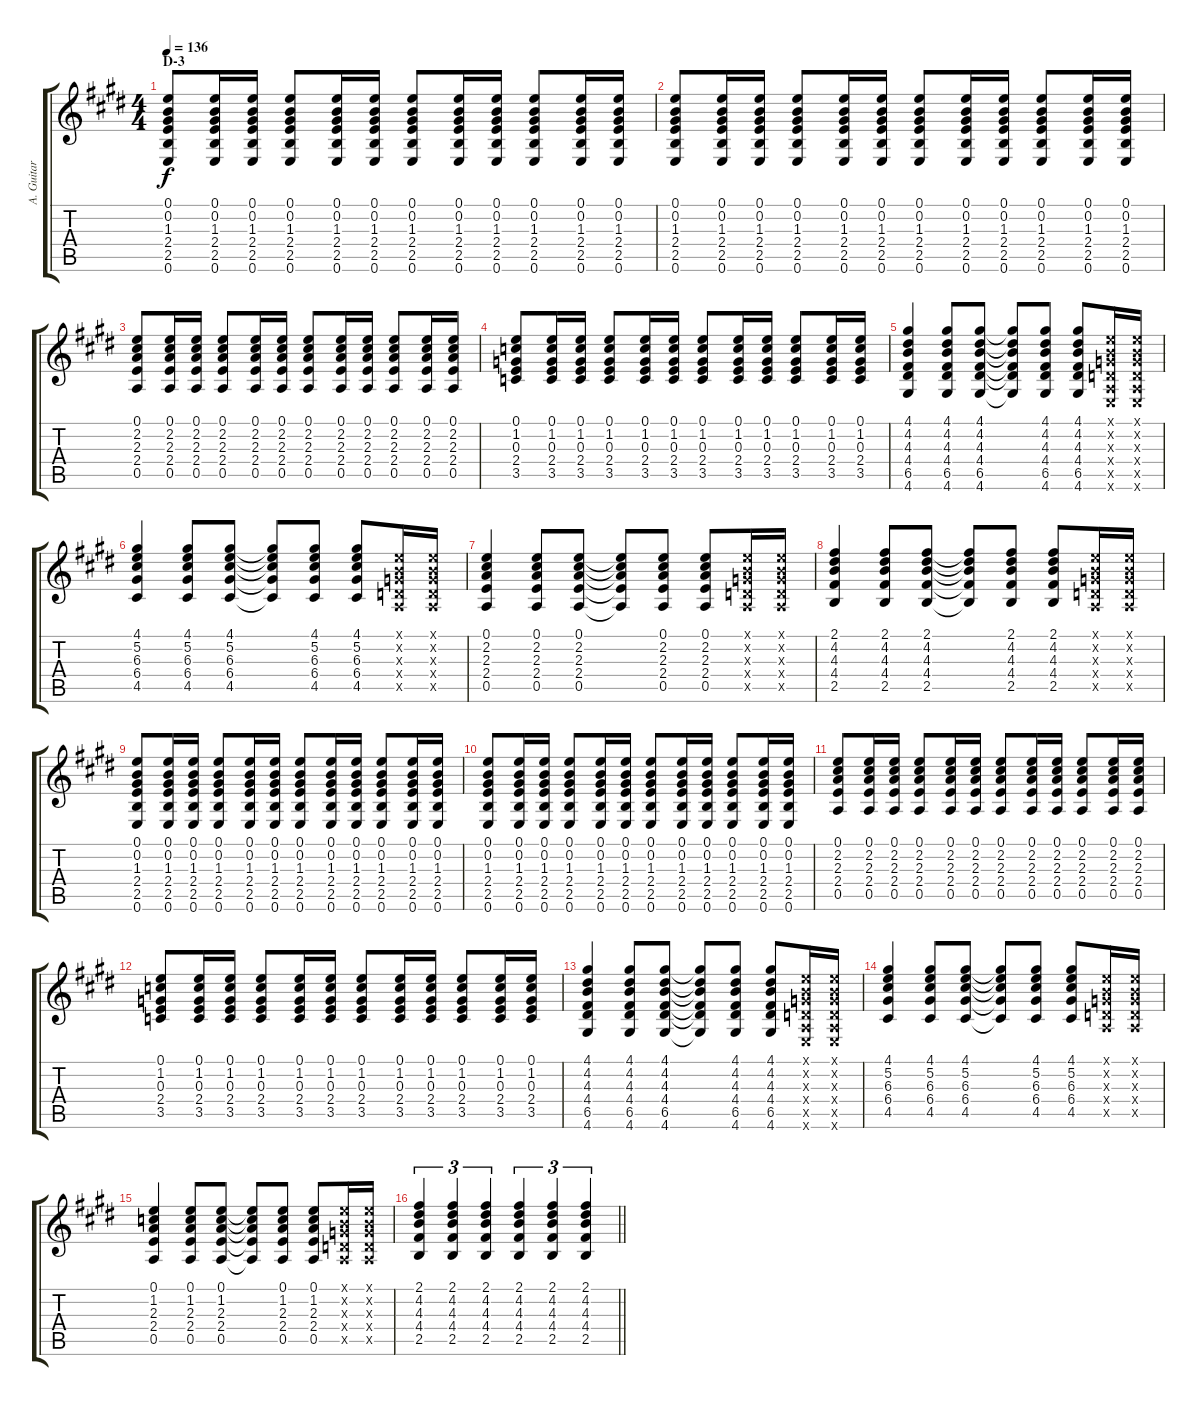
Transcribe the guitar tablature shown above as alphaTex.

\track ("A. Guitar" "A. Guitar") {instrument acousticguitarsteel}
\staff {score tabs}
\tuning (E4 B3 G3 D3 A2 E2) {hide}
\ts (4 4)
\section ("" "D-3")
\tempo 136
\clef g2
\ks e
(0.1 0.2 1.3 2.4 2.5 0.6).8{dy f} (0.1 0.2 1.3 2.4 2.5 0.6).16 (0.1 0.2 1.3 2.4 2.5 0.6).16 (0.1 0.2 1.3 2.4 2.5 0.6).8 (0.1 0.2 1.3 2.4 2.5 0.6).16 (0.1 0.2 1.3 2.4 2.5 0.6).16 (0.1 0.2 1.3 2.4 2.5 0.6).8 (0.1 0.2 1.3 2.4 2.5 0.6).16 (0.1 0.2 1.3 2.4 2.5 0.6).16 (0.1 0.2 1.3 2.4 2.5 0.6).8 (0.1 0.2 1.3 2.4 2.5 0.6).16 (0.1 0.2 1.3 2.4 2.5 0.6).16 |
(0.1 0.2 1.3 2.4 2.5 0.6).8 (0.1 0.2 1.3 2.4 2.5 0.6).16 (0.1 0.2 1.3 2.4 2.5 0.6).16 (0.1 0.2 1.3 2.4 2.5 0.6).8 (0.1 0.2 1.3 2.4 2.5 0.6).16 (0.1 0.2 1.3 2.4 2.5 0.6).16 (0.1 0.2 1.3 2.4 2.5 0.6).8 (0.1 0.2 1.3 2.4 2.5 0.6).16 (0.1 0.2 1.3 2.4 2.5 0.6).16 (0.1 0.2 1.3 2.4 2.5 0.6).8 (0.1 0.2 1.3 2.4 2.5 0.6).16 (0.1 0.2 1.3 2.4 2.5 0.6).16 |
(0.1 2.2 2.3 2.4 0.5).8 (0.1 2.2 2.3 2.4 0.5).16 (0.1 2.2 2.3 2.4 0.5).16 (0.1 2.2 2.3 2.4 0.5).8 (0.1 2.2 2.3 2.4 0.5).16 (0.1 2.2 2.3 2.4 0.5).16 (0.1 2.2 2.3 2.4 0.5).8 (0.1 2.2 2.3 2.4 0.5).16 (0.1 2.2 2.3 2.4 0.5).16 (0.1 2.2 2.3 2.4 0.5).8 (0.1 2.2 2.3 2.4 0.5).16 (0.1 2.2 2.3 2.4 0.5).16 |
(0.1 1.2 0.3 2.4 3.5).8 (0.1 1.2 0.3 2.4 3.5).16 (0.1 1.2 0.3 2.4 3.5).16 (0.1 1.2 0.3 2.4 3.5).8 (0.1 1.2 0.3 2.4 3.5).16 (0.1 1.2 0.3 2.4 3.5).16 (0.1 1.2 0.3 2.4 3.5).8 (0.1 1.2 0.3 2.4 3.5).16 (0.1 1.2 0.3 2.4 3.5).16 (0.1 1.2 0.3 2.4 3.5).8 (0.1 1.2 0.3 2.4 3.5).16 (0.1 1.2 0.3 2.4 3.5).16 |
(4.1 4.2 4.3 4.4 6.5 4.6).4 (4.1 4.2 4.3 4.4 6.5 4.6).8 (4.1 4.2 4.3 4.4 6.5 4.6).8 (4.1{t} 4.2{t} 4.3{t} 4.4{t} 6.5{t} 4.6{t}).8 (4.1 4.2 4.3 4.4 6.5 4.6).8 (4.1 4.2 4.3 4.4 6.5 4.6).8 (0.1{x} 0.2{x} 0.3{x} 0.4{x} 0.5{x} 0.6{x}).16 (0.1{x} 0.2{x} 0.3{x} 0.4{x} 0.5{x} 0.6{x}).16 |
(4.1 5.2 6.3 6.4 4.5).4 (4.1 5.2 6.3 6.4 4.5).8 (4.1 5.2 6.3 6.4 4.5).8 (4.1{t} 5.2{t} 6.3{t} 6.4{t} 4.5{t}).8 (4.1 5.2 6.3 6.4 4.5).8 (4.1 5.2 6.3 6.4 4.5).8 (0.1{x} 0.2{x} 0.3{x} 0.4{x} 0.5{x}).16 (0.1{x} 0.2{x} 0.3{x} 0.4{x} 0.5{x}).16 |
(0.1 2.2 2.3 2.4 0.5).4 (0.1 2.2 2.3 2.4 0.5).8 (0.1 2.2 2.3 2.4 0.5).8 (0.1{t} 2.2{t} 2.3{t} 2.4{t} 0.5{t}).8 (0.1 2.2 2.3 2.4 0.5).8 (0.1 2.2 2.3 2.4 0.5).8 (0.1{x} 0.2{x} 0.3{x} 0.4{x} 0.5{x}).16 (0.1{x} 0.2{x} 0.3{x} 0.4{x} 0.5{x}).16 |
(2.1 4.2 4.3 4.4 2.5).4 (2.1 4.2 4.3 4.4 2.5).8 (2.1 4.2 4.3 4.4 2.5).8 (2.1{t} 4.2{t} 4.3{t} 4.4{t} 2.5{t}).8 (2.1 4.2 4.3 4.4 2.5).8 (2.1 4.2 4.3 4.4 2.5).8 (0.1{x} 0.2{x} 0.3{x} 0.4{x} 0.5{x}).16 (0.1{x} 0.2{x} 0.3{x} 0.4{x} 0.5{x}).16 |
(0.1 0.2 1.3 2.4 2.5 0.6).8 (0.1 0.2 1.3 2.4 2.5 0.6).16 (0.1 0.2 1.3 2.4 2.5 0.6).16 (0.1 0.2 1.3 2.4 2.5 0.6).8 (0.1 0.2 1.3 2.4 2.5 0.6).16 (0.1 0.2 1.3 2.4 2.5 0.6).16 (0.1 0.2 1.3 2.4 2.5 0.6).8 (0.1 0.2 1.3 2.4 2.5 0.6).16 (0.1 0.2 1.3 2.4 2.5 0.6).16 (0.1 0.2 1.3 2.4 2.5 0.6).8 (0.1 0.2 1.3 2.4 2.5 0.6).16 (0.1 0.2 1.3 2.4 2.5 0.6).16 |
(0.1 0.2 1.3 2.4 2.5 0.6).8 (0.1 0.2 1.3 2.4 2.5 0.6).16 (0.1 0.2 1.3 2.4 2.5 0.6).16 (0.1 0.2 1.3 2.4 2.5 0.6).8 (0.1 0.2 1.3 2.4 2.5 0.6).16 (0.1 0.2 1.3 2.4 2.5 0.6).16 (0.1 0.2 1.3 2.4 2.5 0.6).8 (0.1 0.2 1.3 2.4 2.5 0.6).16 (0.1 0.2 1.3 2.4 2.5 0.6).16 (0.1 0.2 1.3 2.4 2.5 0.6).8 (0.1 0.2 1.3 2.4 2.5 0.6).16 (0.1 0.2 1.3 2.4 2.5 0.6).16 |
(0.1 2.2 2.3 2.4 0.5).8 (0.1 2.2 2.3 2.4 0.5).16 (0.1 2.2 2.3 2.4 0.5).16 (0.1 2.2 2.3 2.4 0.5).8 (0.1 2.2 2.3 2.4 0.5).16 (0.1 2.2 2.3 2.4 0.5).16 (0.1 2.2 2.3 2.4 0.5).8 (0.1 2.2 2.3 2.4 0.5).16 (0.1 2.2 2.3 2.4 0.5).16 (0.1 2.2 2.3 2.4 0.5).8 (0.1 2.2 2.3 2.4 0.5).16 (0.1 2.2 2.3 2.4 0.5).16 |
(0.1 1.2 0.3 2.4 3.5).8 (0.1 1.2 0.3 2.4 3.5).16 (0.1 1.2 0.3 2.4 3.5).16 (0.1 1.2 0.3 2.4 3.5).8 (0.1 1.2 0.3 2.4 3.5).16 (0.1 1.2 0.3 2.4 3.5).16 (0.1 1.2 0.3 2.4 3.5).8 (0.1 1.2 0.3 2.4 3.5).16 (0.1 1.2 0.3 2.4 3.5).16 (0.1 1.2 0.3 2.4 3.5).8 (0.1 1.2 0.3 2.4 3.5).16 (0.1 1.2 0.3 2.4 3.5).16 |
(4.1 4.2 4.3 4.4 6.5 4.6).4 (4.1 4.2 4.3 4.4 6.5 4.6).8 (4.1 4.2 4.3 4.4 6.5 4.6).8 (4.1{t} 4.2{t} 4.3{t} 4.4{t} 6.5{t} 4.6{t}).8 (4.1 4.2 4.3 4.4 6.5 4.6).8 (4.1 4.2 4.3 4.4 6.5 4.6).8 (0.1{x} 0.2{x} 0.3{x} 0.4{x} 0.5{x} 0.6{x}).16 (0.1{x} 0.2{x} 0.3{x} 0.4{x} 0.5{x} 0.6{x}).16 |
(4.1 5.2 6.3 6.4 4.5).4 (4.1 5.2 6.3 6.4 4.5).8 (4.1 5.2 6.3 6.4 4.5).8 (4.1{t} 5.2{t} 6.3{t} 6.4{t} 4.5{t}).8 (4.1 5.2 6.3 6.4 4.5).8 (4.1 5.2 6.3 6.4 4.5).8 (0.1{x} 0.2{x} 0.3{x} 0.4{x} 0.5{x}).16 (0.1{x} 0.2{x} 0.3{x} 0.4{x} 0.5{x}).16 |
(0.1 1.2 2.3 2.4 0.5).4 (0.1 1.2 2.3 2.4 0.5).8 (0.1 1.2 2.3 2.4 0.5).8 (0.1{t} 1.2{t} 2.3{t} 2.4{t} 0.5{t}).8 (0.1 1.2 2.3 2.4 0.5).8 (0.1 1.2 2.3 2.4 0.5).8 (0.1{x} 0.2{x} 0.3{x} 0.4{x} 0.5{x}).16 (0.1{x} 0.2{x} 0.3{x} 0.4{x} 0.5{x}).16 |
\barLineRight lightlight
(2.1 4.2 4.3 4.4 2.5).4{tu (3 2)} (2.1 4.2 4.3 4.4 2.5).4{tu (3 2)} (2.1 4.2 4.3 4.4 2.5).4{tu (3 2)} (2.1 4.2 4.3 4.4 2.5).4{tu (3 2)} (2.1 4.2 4.3 4.4 2.5).4{tu (3 2)} (2.1 4.2 4.3 4.4 2.5).4{tu (3 2)}
